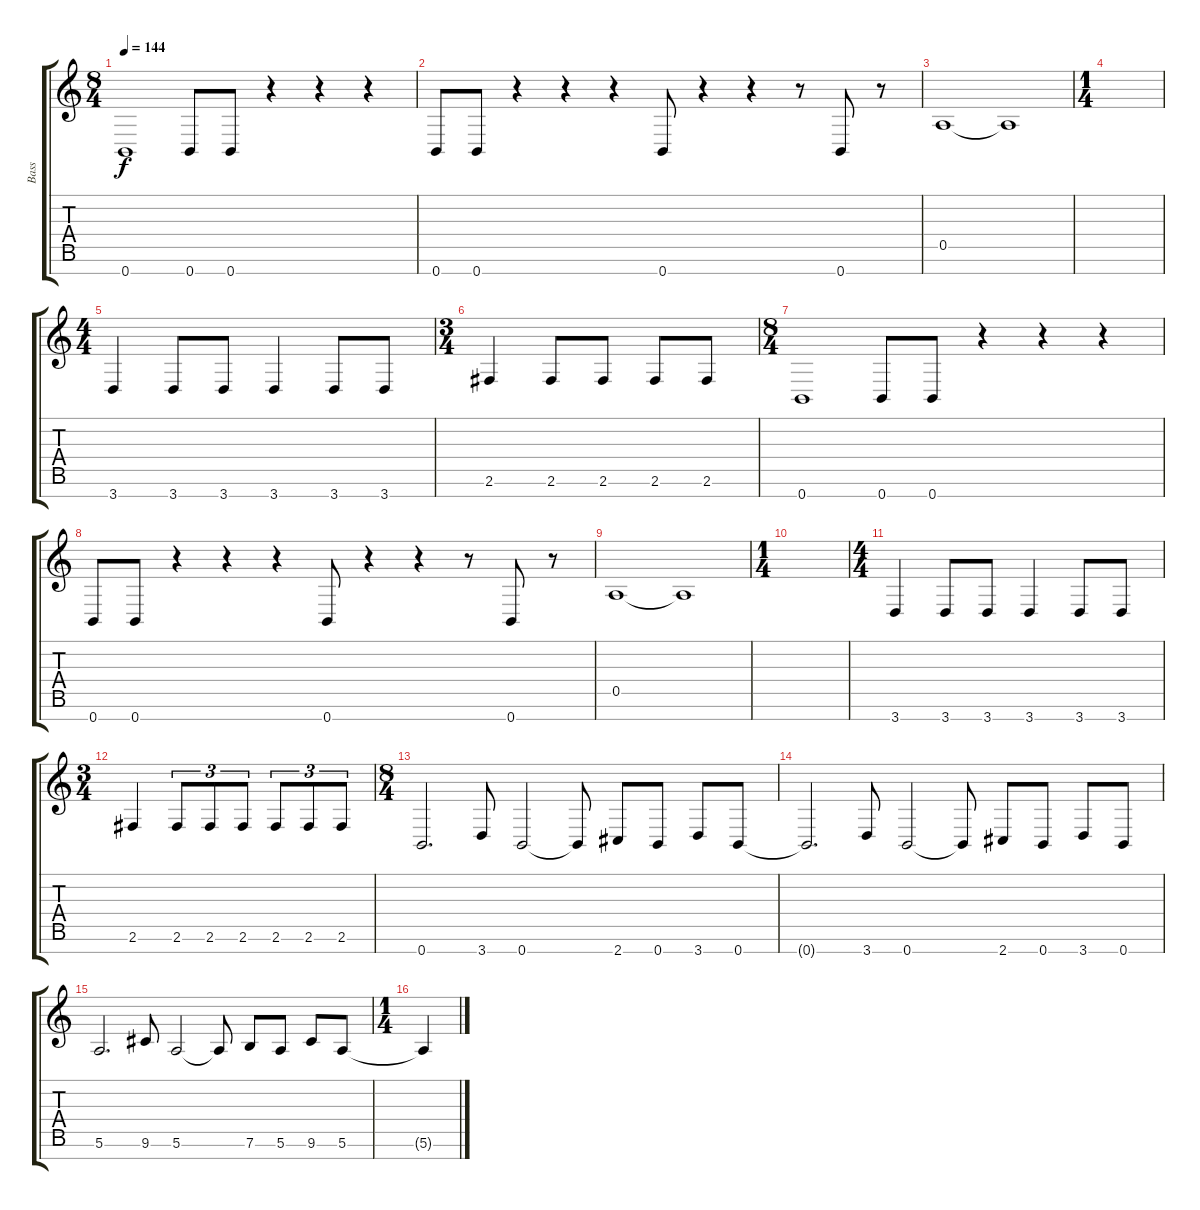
\track ("Bass" "Bass") {instrument electricbassfinger}
\staff {score tabs}
\tuning (E4 B3 G3 D3 A2 E2 B1) {hide}
\ts (8 4)
\tempo 144
\clef g2
\ks c
0.7.1{dy f} 0.7.8 0.7.8 r.4 r.4 r.4 |
0.7.8 0.7.8 r.4 r.4 r.4 0.7.8 r.4 r.4 r.8 0.7.8 r.8 |
0.5.1 0.5{t}.1 |
\ts (1 4)
|
\ts (4 4)
3.7.4 3.7.8 3.7.8 3.7.4 3.7.8 3.7.8 |
\ts (3 4)
2.6.4 2.6.8 2.6.8 2.6.8 2.6.8 |
\ts (8 4)
0.7.1 0.7.8 0.7.8 r.4 r.4 r.4 |
0.7.8 0.7.8 r.4 r.4 r.4 0.7.8 r.4 r.4 r.8 0.7.8 r.8 |
0.5.1 0.5{t}.1 |
\ts (1 4)
|
\ts (4 4)
3.7.4 3.7.8 3.7.8 3.7.4 3.7.8 3.7.8 |
\ts (3 4)
2.6.4 2.6.8{tu (3 2)} 2.6.8{tu (3 2)} 2.6.8{tu (3 2)} 2.6.8{tu (3 2)} 2.6.8{tu (3 2)} 2.6.8{tu (3 2)} |
\ts (8 4)
0.7.2{d} 3.7.8 0.7.2 0.7{t}.8 2.7.8 0.7.8 3.7.8 0.7.8 |
0.7{t}.2{d} 3.7.8 0.7.2 0.7{t}.8 2.7.8 0.7.8 3.7.8 0.7.8 |
5.6.2{d} 9.6.8 5.6.2 5.6{t}.8 7.6.8 5.6.8 9.6.8 5.6.8 |
\ts (1 4)
5.6{t}.4
